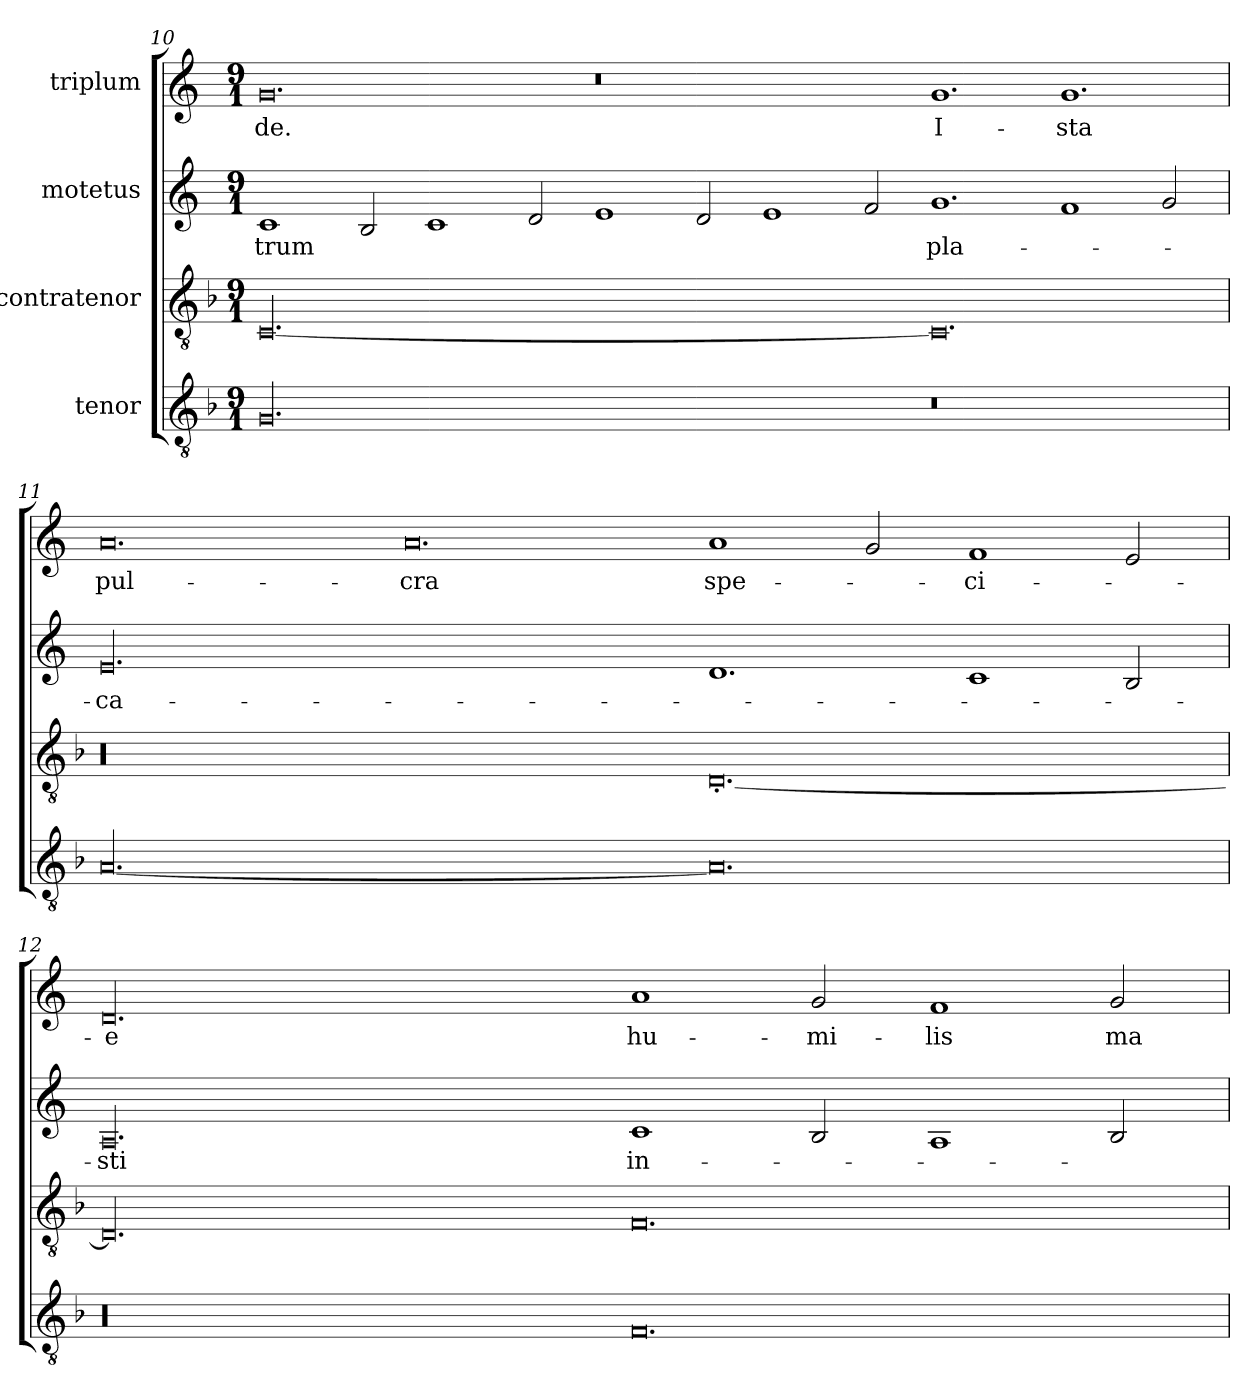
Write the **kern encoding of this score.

**kern	**kern	**kern	**text	**kern	**text
*part4	*part3	*part2	*part2	*part1	*part1
*staff4	*staff3	*staff2	*staff2	*staff1	*staff1
*I"tenor	*I"contratenor	*I"motetus	*	*I"triplum	*
*clefGv2	*clefGv2	*clefG2	*	*clefG2	*
*k[b-]	*k[b-]	*k[]	*	*k[]	*
*F:	*F:	*C:	*	*C:	*
*M9/1	*M9/1	*M9/1	*	*M9/1	*
=10	=10	=10	=10	=10	=10
00.G/	[00.C/	1c/	-trum	0.g/	-de.
.	.	2B/	.	.	.
.	.	1c/	.	.	.
.	.	2d/	.	.	.
.	.	1e/	.	0.r	.
.	.	2d/	.	.	.
.	.	1e/	.	.	.
.	.	2f/	.	.	.
0.r	0.C/]	1.g/	pla-	1.g/	I-
.	.	1f/	.	1.g/	-sta
.	.	2g/	.	.	.
=11	=11	=11	=11	=11	=11
[00.A/	00.r	00.e/	-ca-	0.a/	pul-
.	.	.	.	0.a/	-cra
0.A/]	[0.D'/	1.d/	.	1a/	spe-
.	.	.	.	2g/	.
.	.	1c/	.	1f/	-ci-
.	.	2B/	.	2e/	.
=12	=12	=12	=12	=12	=12
00.r	00.D/]	00.A/	-sti	00.d/	-e
0.F/	0.F/	1c/	in-	1a/	hu-
.	.	2B/	.	2g/	-mi-
.	.	1A/	.	1f/	-lis
.	.	2B/	.	2g/	ma-
=	=	=	=	=	=
*-	*-	*-	*-	*-	*-
